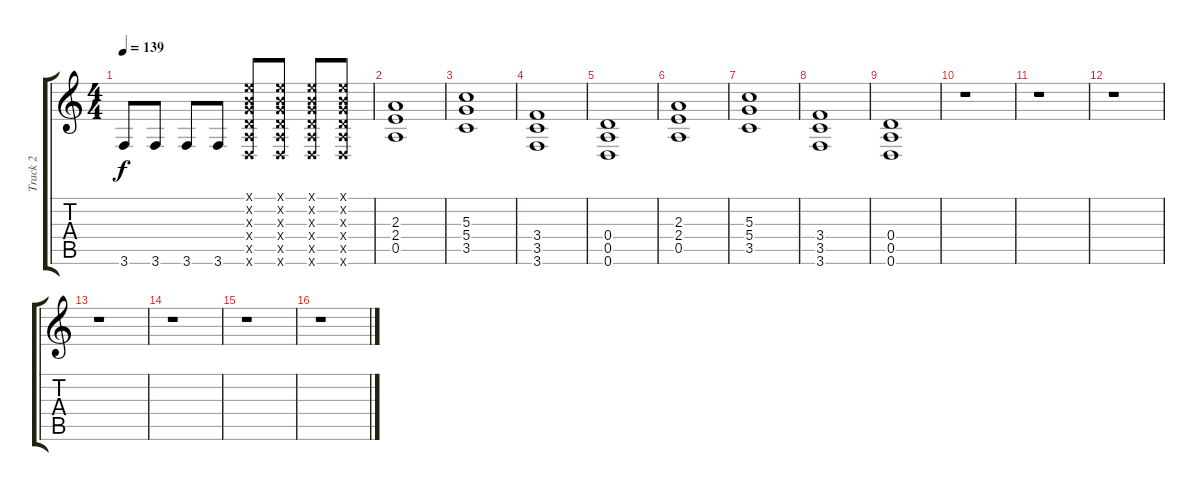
\track ("Track 2" "Track 2") {instrument distortionguitar}
\staff {score tabs}
\tuning (E4 B3 G3 D3 A2 D2) {hide}
\ts (4 4)
\tempo 139
\clef g2
\ks c
3.6.8{dy f} 3.6.8 3.6.8 3.6.8 (0.1{x} 0.2{x} 0.3{x} 0.4{x} 0.5{x} 0.6{x}).8 (0.1{x} 0.2{x} 0.3{x} 0.4{x} 0.5{x} 0.6{x}).8 (0.1{x} 0.2{x} 0.3{x} 0.4{x} 0.5{x} 0.6{x}).8 (0.1{x} 0.2{x} 0.3{x} 0.4{x} 0.5{x} 0.6{x}).8 |
(2.3 2.4 0.5).1 |
(5.3 5.4 3.5).1 |
(3.4 3.5 3.6).1 |
(0.4 0.5 0.6).1 |
(2.3 2.4 0.5).1 |
(5.3 5.4 3.5).1 |
(3.4 3.5 3.6).1 |
(0.4 0.5 0.6).1 |
r.1 |
r.1 |
r.1 |
r.1 |
r.1 |
r.1 |
r.1
